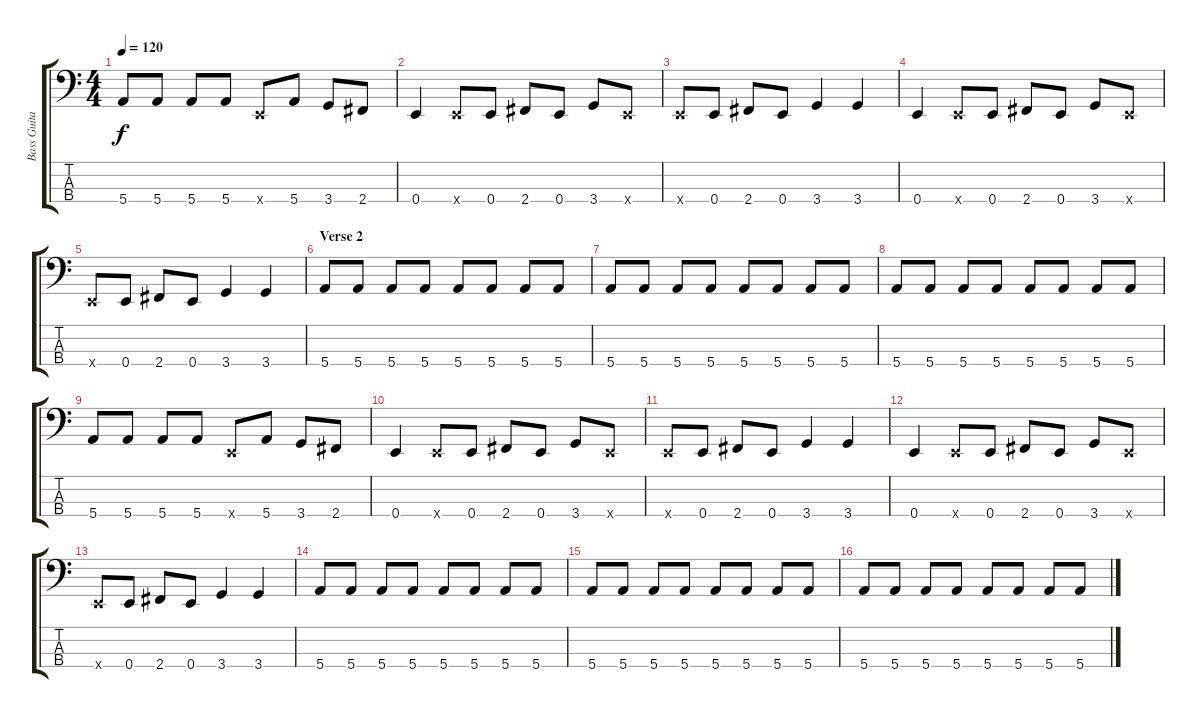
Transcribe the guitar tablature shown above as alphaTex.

\track ("Bass Guitar" "Bass Guita") {instrument electricbassfinger}
\staff {score tabs}
\tuning (G2 D2 A1 E1) {hide}
\ts (4 4)
\tempo 120
\clef f4
\ks c
5.4.8{dy f} 5.4.8 5.4.8 5.4.8 0.4{x}.8 5.4.8 3.4.8 2.4.8 |
0.4.4 0.4{x}.8 0.4.8 2.4.8 0.4.8 3.4.8 0.4{x}.8 |
0.4{x}.8 0.4.8 2.4.8 0.4.8 3.4.4 3.4.4 |
0.4.4 0.4{x}.8 0.4.8 2.4.8 0.4.8 3.4.8 0.4{x}.8 |
0.4{x}.8 0.4.8 2.4.8 0.4.8 3.4.4 3.4.4 |
\section ("" "Verse 2")
5.4.8 5.4.8 5.4.8 5.4.8 5.4.8 5.4.8 5.4.8 5.4.8 |
5.4.8 5.4.8 5.4.8 5.4.8 5.4.8 5.4.8 5.4.8 5.4.8 |
5.4.8 5.4.8 5.4.8 5.4.8 5.4.8 5.4.8 5.4.8 5.4.8 |
5.4.8 5.4.8 5.4.8 5.4.8 0.4{x}.8 5.4.8 3.4.8 2.4.8 |
0.4.4 0.4{x}.8 0.4.8 2.4.8 0.4.8 3.4.8 0.4{x}.8 |
0.4{x}.8 0.4.8 2.4.8 0.4.8 3.4.4 3.4.4 |
0.4.4 0.4{x}.8 0.4.8 2.4.8 0.4.8 3.4.8 0.4{x}.8 |
0.4{x}.8 0.4.8 2.4.8 0.4.8 3.4.4 3.4.4 |
5.4.8 5.4.8 5.4.8 5.4.8 5.4.8 5.4.8 5.4.8 5.4.8 |
5.4.8 5.4.8 5.4.8 5.4.8 5.4.8 5.4.8 5.4.8 5.4.8 |
5.4.8 5.4.8 5.4.8 5.4.8 5.4.8 5.4.8 5.4.8 5.4.8
